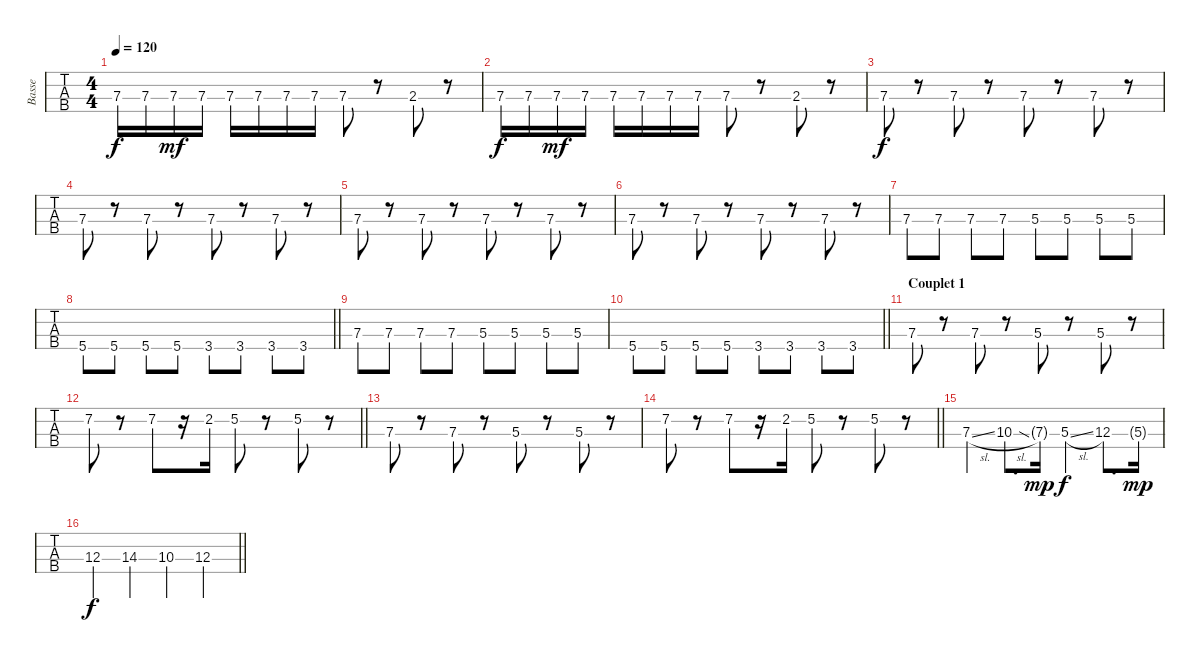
\track ("Basse" "Basse") {instrument electricbassfinger}
\staff {tabs}
\tuning (G2 D2 A1 E1) {hide}
\ts (4 4)
\tempo 120
\clef f4
\ks c
7.3.16{dy f instrument electricbassfinger} 7.3.16 7.3.16{dy mf} 7.3.16 7.3.16 7.3.16 7.3.16 7.3.16 7.3.8 r.8 2.3.8 r.8 |
7.3.16{dy f} 7.3.16 7.3.16{dy mf} 7.3.16 7.3.16 7.3.16 7.3.16 7.3.16 7.3.8 r.8 2.3.8 r.8 |
7.3.8{dy f} r.8 7.3.8 r.8 7.3.8 r.8 7.3.8 r.8 |
7.3.8 r.8 7.3.8 r.8 7.3.8 r.8 7.3.8 r.8 |
7.3.8 r.8 7.3.8 r.8 7.3.8 r.8 7.3.8 r.8 |
7.3.8 r.8 7.3.8 r.8 7.3.8 r.8 7.3.8 r.8 |
7.3.8 7.3.8 7.3.8 7.3.8 5.3.8 5.3.8 5.3.8 5.3.8 |
\barLineRight lightlight
5.4.8 5.4.8 5.4.8 5.4.8 3.4.8 3.4.8 3.4.8 3.4.8 |
7.3.8 7.3.8 7.3.8 7.3.8 5.3.8 5.3.8 5.3.8 5.3.8 |
\barLineRight lightlight
5.4.8 5.4.8 5.4.8 5.4.8 3.4.8 3.4.8 3.4.8 3.4.8 |
\section ("" "Couplet 1")
7.3.8 r.8 7.3.8 r.8 5.3.8 r.8 5.3.8 r.8 |
\barLineRight lightlight
7.2.8 r.8 7.2.8 r.16 2.2.16 5.2.8 r.8 5.2.8 r.8 |
7.3.8 r.8 7.3.8 r.8 5.3.8 r.8 5.3.8 r.8 |
\barLineRight lightlight
7.2.8 r.8 7.2.8 r.16 2.2.16 5.2.8 r.8 5.2.8 r.8 |
7.3{sl}.4 10.3{sl}.8{d} 7.3{g}.16{dy mp} 5.3{sl}.4{dy f} 12.3.8{d} 5.3{g}.16{dy mp} |
\barLineRight lightlight
12.3.4{dy f} 14.3.4 10.3.4 12.3.4
